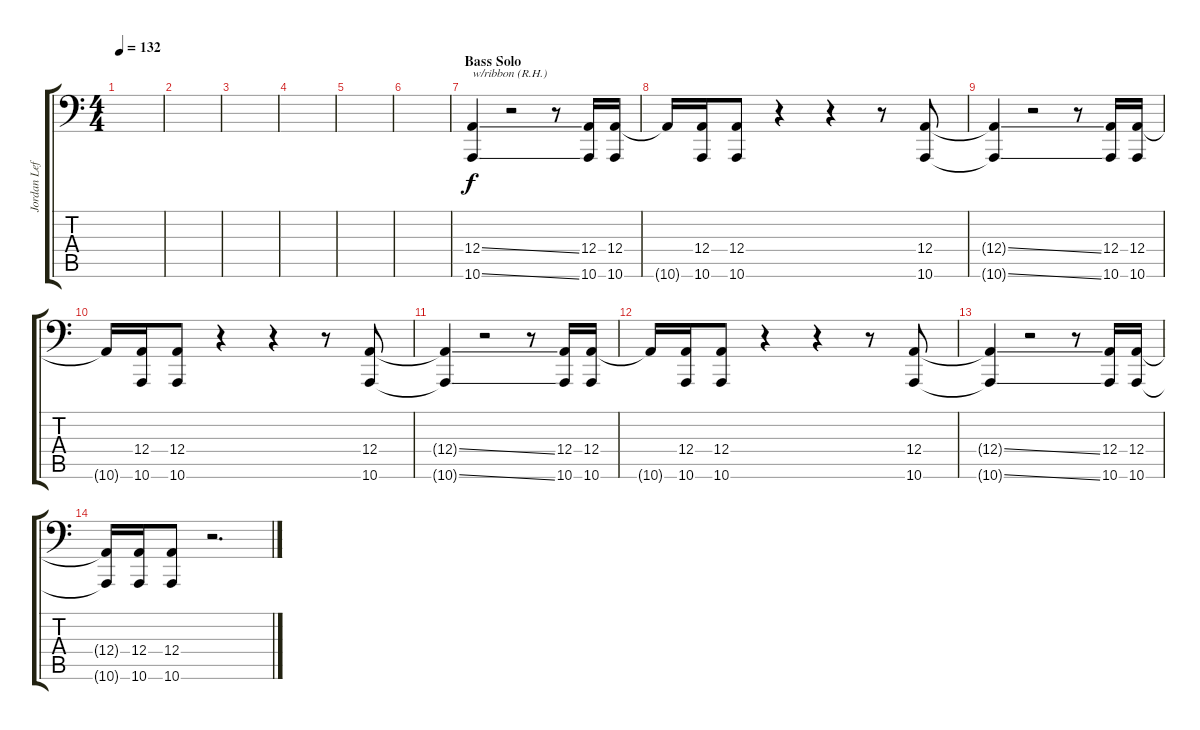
\track ("Jordan Left Hand Overdubs and Effects" "Jordan Lef") {instrument lead1square}
\staff {score tabs}
\tuning (C2 G1 D1 A0 E0 B-1) {hide}
\ts (4 4)
\tempo 132
\clef f4
\ks c
|
|
|
|
|
|
\section ("" "Bass Solo")
(12.4{ss} 10.6{ss}).4{txt "w/ribbon (R.H.)"} r.2 r.8 (12.4 10.6).16 (12.4 10.6).16 |
10.6{t}.16 (12.4 10.6).16 (12.4 10.6).8 r.4 r.4 r.8 (12.4 10.6).8 |
(12.4{ss t} 10.6{ss t}).4 r.2 r.8 (12.4 10.6).16 (12.4 10.6).16 |
10.6{t}.16 (12.4 10.6).16 (12.4 10.6).8 r.4 r.4 r.8 (12.4 10.6).8 |
(12.4{ss t} 10.6{ss t}).4 r.2 r.8 (12.4 10.6).16 (12.4 10.6).16 |
10.6{t}.16 (12.4 10.6).16 (12.4 10.6).8 r.4 r.4 r.8 (12.4 10.6).8 |
(12.4{ss t} 10.6{ss t}).4 r.2 r.8 (12.4 10.6).16 (12.4 10.6).16 |
(12.4{t} 10.6{t}).16 (12.4 10.6).16 (12.4 10.6).8 r.2{d}
